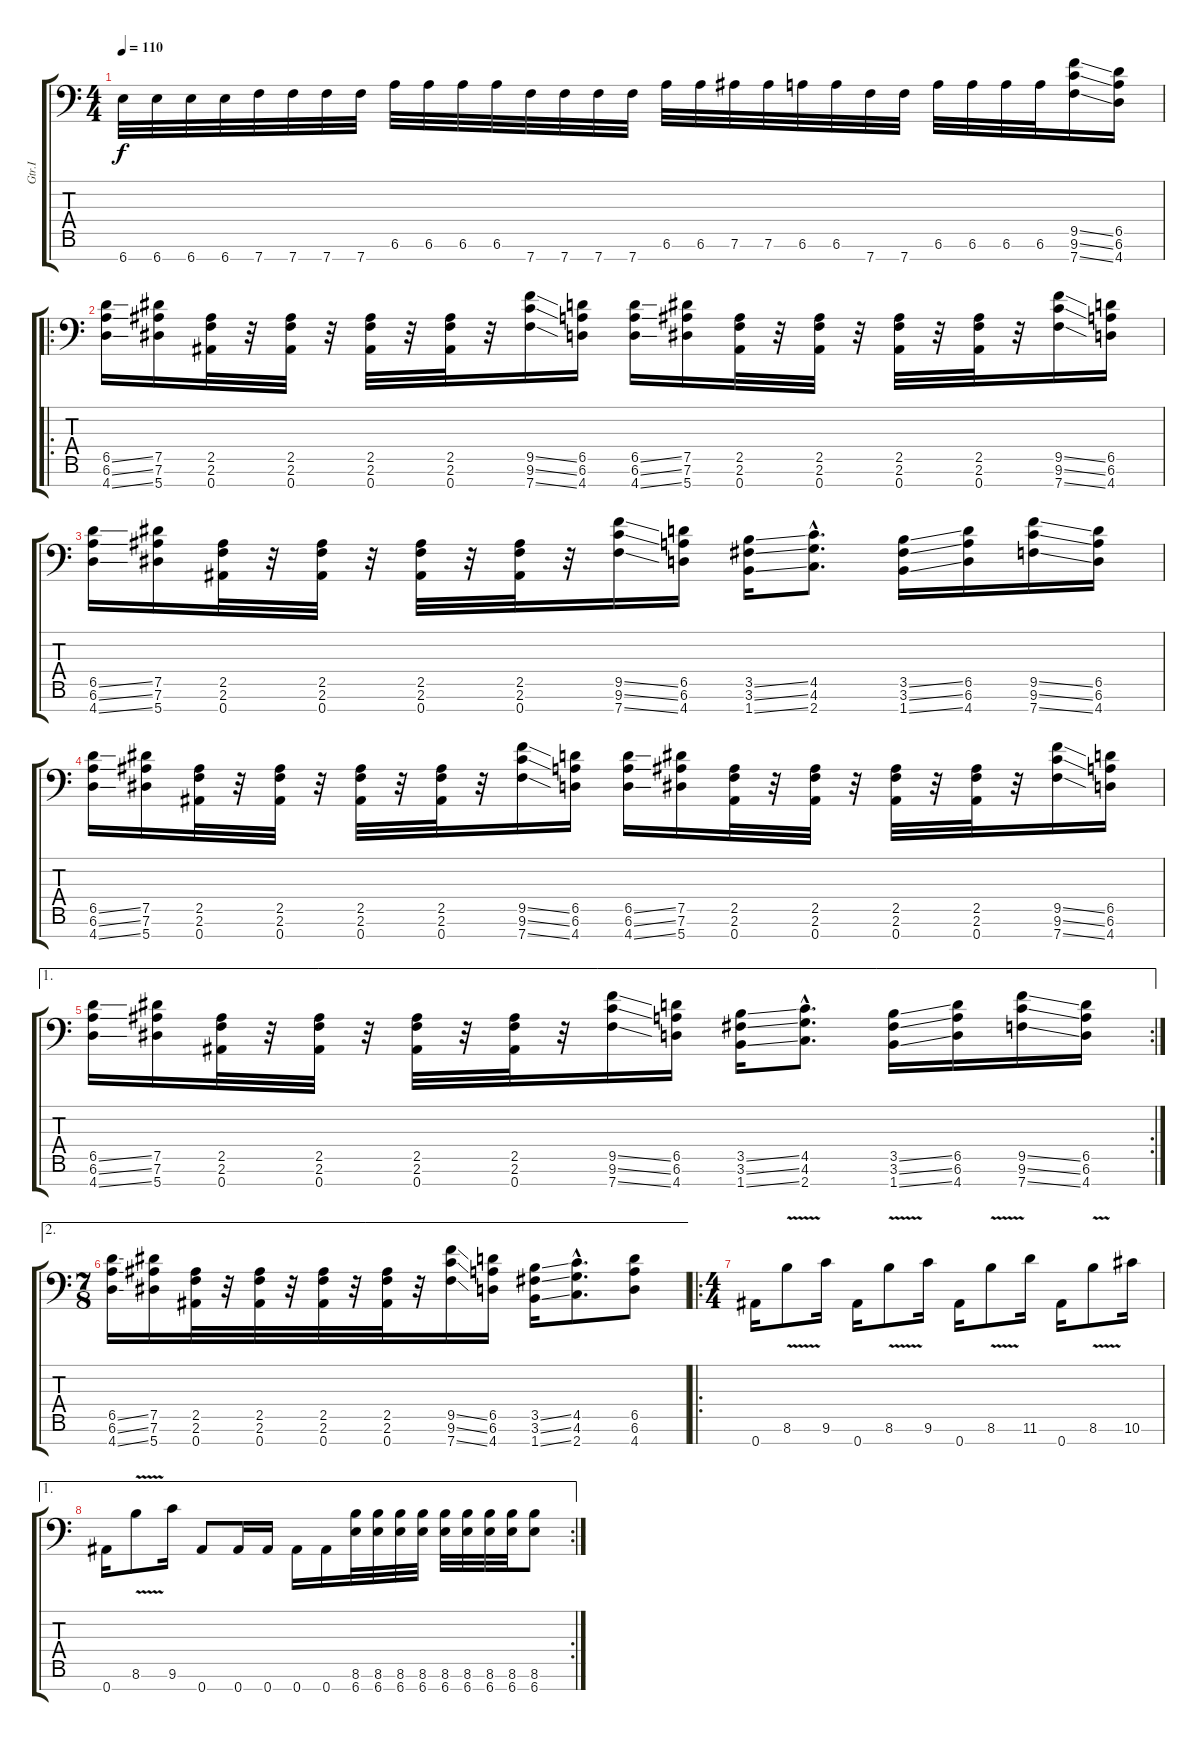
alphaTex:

\track ("Gtr.I" "Gtr.I") {instrument distortionguitar}
\staff {score tabs}
\tuning (Eb4 Bb3 Gb3 Db3 Ab2 Eb2 Bb1) {hide}
\ts (4 4)
\tempo 110
\clef f4
\ks c
6.7.32{dy f} 6.7.32 6.7.32 6.7.32 7.7.32 7.7.32 7.7.32 7.7.32 6.6.32 6.6.32 6.6.32 6.6.32 7.7.32 7.7.32 7.7.32 7.7.32 6.6.32 6.6.32 7.6.32 7.6.32 6.6.32 6.6.32 7.7.32 7.7.32 6.6.32 6.6.32 6.6.32 6.6.32 (9.5{ss} 9.6{ss} 7.7{ss}).16 (6.5 6.6 4.7).16 |
\ro
(6.5{ss} 6.6{ss} 4.7{ss}).16 (7.5 7.6 5.7).16 (2.5 2.6 0.7).32 r.32 (2.5 2.6 0.7).32 r.32 (2.5 2.6 0.7).32 r.32 (2.5 2.6 0.7).32 r.32 (9.5{ss} 9.6{ss} 7.7{ss}).16 (6.5 6.6 4.7).16 (6.5{ss} 6.6{ss} 4.7{ss}).16 (7.5 7.6 5.7).16 (2.5 2.6 0.7).32 r.32 (2.5 2.6 0.7).32 r.32 (2.5 2.6 0.7).32 r.32 (2.5 2.6 0.7).32 r.32 (9.5{ss} 9.6{ss} 7.7{ss}).16 (6.5 6.6 4.7).16 |
(6.5{ss} 6.6{ss} 4.7{ss}).16 (7.5 7.6 5.7).16 (2.5 2.6 0.7).32 r.32 (2.5 2.6 0.7).32 r.32 (2.5 2.6 0.7).32 r.32 (2.5 2.6 0.7).32 r.32 (9.5{ss} 9.6{ss} 7.7{ss}).16 (6.5 6.6 4.7).16 (3.5{ss} 3.6{ss} 1.7{ss}).16 (4.5{hac} 4.6{hac} 2.7{hac}).8{d} (3.5{ss} 3.6{ss} 1.7{ss}).16 (6.5 6.6 4.7).16 (9.5{ss} 9.6{ss} 7.7{ss}).16 (6.5 6.6 4.7).16 |
(6.5{ss} 6.6{ss} 4.7{ss}).16 (7.5 7.6 5.7).16 (2.5 2.6 0.7).32 r.32 (2.5 2.6 0.7).32 r.32 (2.5 2.6 0.7).32 r.32 (2.5 2.6 0.7).32 r.32 (9.5{ss} 9.6{ss} 7.7{ss}).16 (6.5 6.6 4.7).16 (6.5{ss} 6.6{ss} 4.7{ss}).16 (7.5 7.6 5.7).16 (2.5 2.6 0.7).32 r.32 (2.5 2.6 0.7).32 r.32 (2.5 2.6 0.7).32 r.32 (2.5 2.6 0.7).32 r.32 (9.5{ss} 9.6{ss} 7.7{ss}).16 (6.5 6.6 4.7).16 |
\ae 1
\rc 2
(6.5{ss} 6.6{ss} 4.7{ss}).16 (7.5 7.6 5.7).16 (2.5 2.6 0.7).32 r.32 (2.5 2.6 0.7).32 r.32 (2.5 2.6 0.7).32 r.32 (2.5 2.6 0.7).32 r.32 (9.5{ss} 9.6{ss} 7.7{ss}).16 (6.5 6.6 4.7).16 (3.5{ss} 3.6{ss} 1.7{ss}).16 (4.5{hac} 4.6{hac} 2.7{hac}).8{d} (3.5{ss} 3.6{ss} 1.7{ss}).16 (6.5 6.6 4.7).16 (9.5{ss} 9.6{ss} 7.7{ss}).16 (6.5 6.6 4.7).16 |
\ae 2
\ts (7 8)
(6.5{ss} 6.6{ss} 4.7{ss}).16 (7.5 7.6 5.7).16 (2.5 2.6 0.7).32 r.32 (2.5 2.6 0.7).32 r.32 (2.5 2.6 0.7).32 r.32 (2.5 2.6 0.7).32 r.32 (9.5{ss} 9.6{ss} 7.7{ss}).16 (6.5 6.6 4.7).16 (3.5{ss} 3.6{ss} 1.7{ss}).16 (4.5{hac} 4.6{hac} 2.7{hac}).8{d} (6.5 6.6 4.7).8 |
\ro
\ts (4 4)
0.7.16 8.6{v}.8 9.6.16 0.7.16 8.6{v}.8 9.6.16 0.7.16 8.6{v}.8 11.6.16 0.7.16 8.6{v}.8 10.6.16 |
\ae 1
\rc 2
0.7.16 8.6{v}.8 9.6.16 0.7.8 0.7.16 0.7.16 0.7.16 0.7.16 (8.6 6.7).32 (8.6 6.7).32 (8.6 6.7).32 (8.6 6.7).32 (8.6 6.7).32 (8.6 6.7).32 (8.6 6.7).32 (8.6 6.7).32 (8.6 6.7).8
